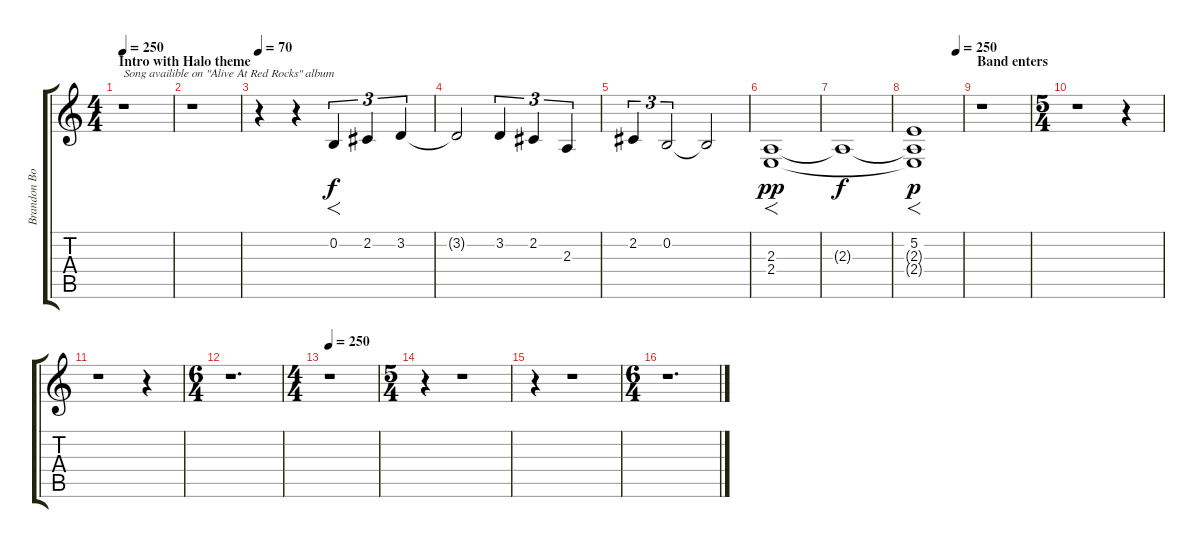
\track ("Brandon Boyd" "Brandon Bo") {instrument altosax}
\staff {score tabs}
\tuning (E4 B3 G3 D3 A2 E2) {hide}
\ts (4 4)
\section ("" "Intro with Halo theme")
\tempo 250
\tempo 70
\tempo 250
\clef g2
\ks c
r.1{txt "Song availible on \"Alive At Red Rocks\" album " dy f instrument altosax} |
r.1 |
\tempo 70
r.4{volume 13 instrument synthvoice} r.4 0.2.4{f tu (3 2)} 2.2.4{tu (3 2)} 3.2.4{tu (3 2)} |
3.2{t}.2 3.2.4{tu (3 2)} 2.2.4{tu (3 2)} 2.3.4{tu (3 2)} |
2.2.4{tu (3 2)} 0.2.2{tu (3 2) volume 4} 0.2{t}.2 |
(2.3 2.4).1{f dy pp volume 13} |
2.3{t}.1{dy f} |
\tempo (250 0.875)
(5.2 2.3{t} 2.4{t}).1{f dy p} |
\section ("" "Band enters")
r.1{volume 13 balance 8 instrument altosax} |
\ts (5 4)
r.1 r.4 |
r.1 r.4 |
\ts (6 4)
r.1{d} |
\ts (4 4)
\tempo 250
r.1 |
\ts (5 4)
r.4 r.1 |
r.4 r.1 |
\ts (6 4)
r.1{d}
